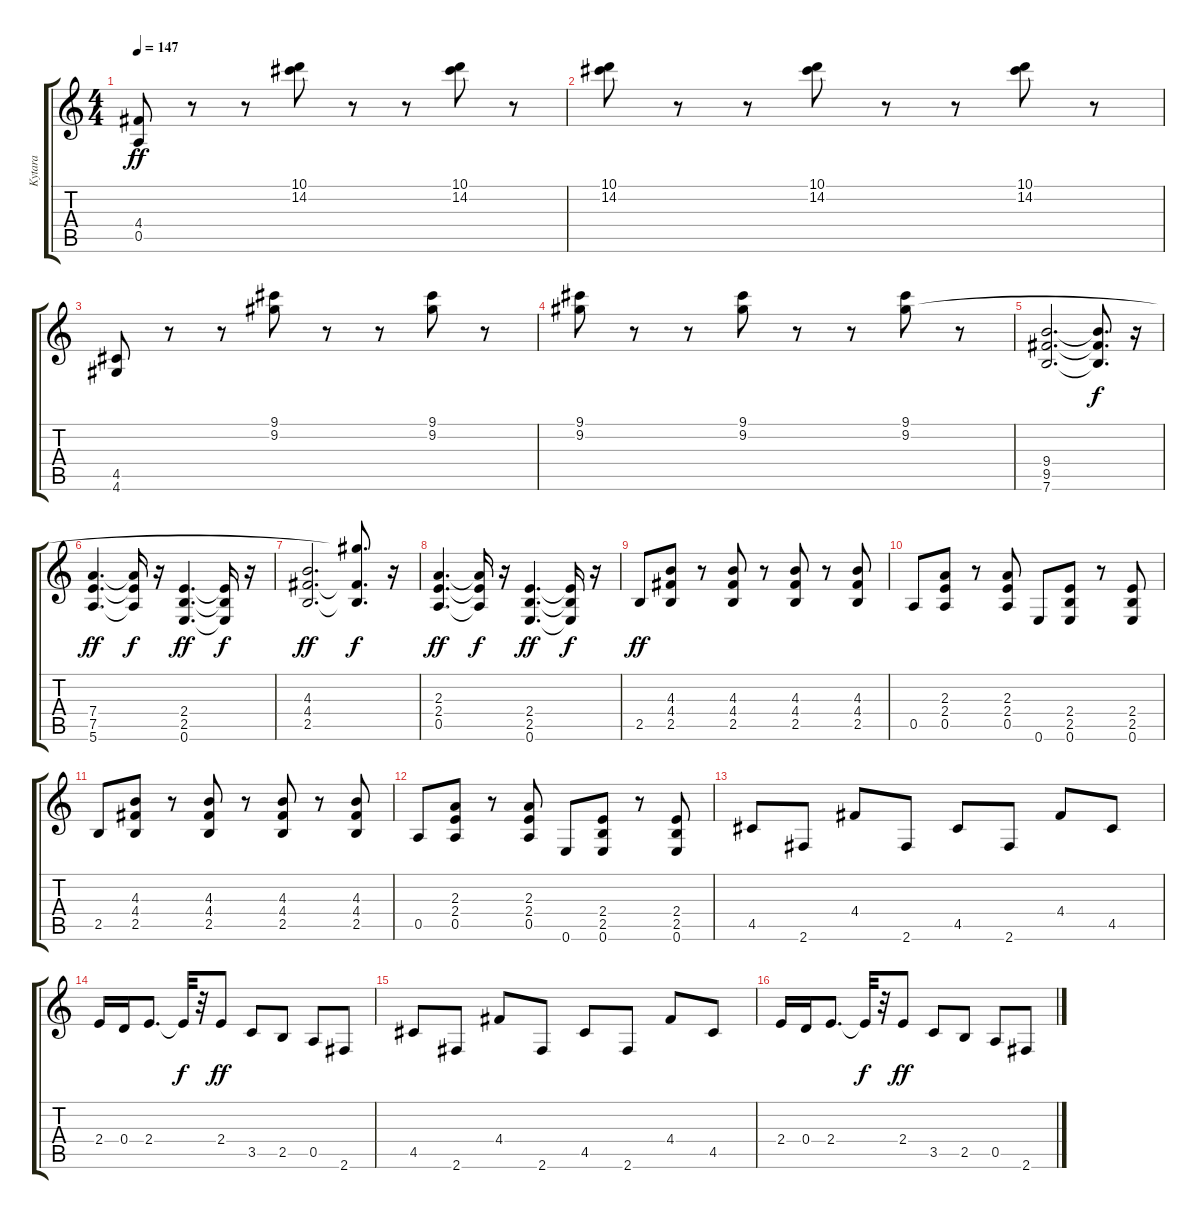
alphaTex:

\track ("Kytara" "Kytara") {instrument distortionguitar}
\staff {score tabs}
\tuning (E4 B3 G3 D3 A2 E2) {hide}
\ts (4 4)
\tempo 147
\clef g2
\ks c
(4.4 0.5).8{dy ff} r.8 r.8 (10.1 14.2).8 r.8 r.8 (10.1 14.2).8 r.8 |
(10.1 14.2).8 r.8 r.8 (10.1 14.2).8 r.8 r.8 (10.1 14.2).8 r.8 |
(4.5 4.6).8 r.8 r.8 (9.1 9.2).8 r.8 r.8 (9.1 9.2).8 r.8 |
(9.1 9.2).8 r.8 r.8 (9.1 9.2).8 r.8 r.8 (9.1 9.2).8 r.8 |
(9.4 9.5 7.6).2{d} (9.4{t} 9.5{t} 7.6{t}).8{d dy f} r.16 |
(7.4 7.5 5.6).4{d dy ff} (7.4{t} 7.5{t} 5.6{t}).16{dy f} r.16 (2.4 2.5 0.6).4{d dy ff} (2.4{t} 2.5{t} 0.6{t}).16{dy f} r.16 |
(4.3 4.4 2.5).2{d dy ff} (9.2{t} 4.4{t} 2.5{t}).8{d dy f} r.16 |
(2.3 2.4 0.5).4{d dy ff} (2.3{t} 2.4{t} 0.5{t}).16{dy f} r.16 (2.4 2.5 0.6).4{d dy ff} (2.4{t} 2.5{t} 0.6{t}).16{dy f} r.16 |
2.5.8{dy ff} (4.3 4.4 2.5).8 r.8 (4.3 4.4 2.5).8 r.8 (4.3 4.4 2.5).8 r.8 (4.3 4.4 2.5).8 |
0.5.8 (2.3 2.4 0.5).8 r.8 (2.3 2.4 0.5).8 0.6.8 (2.4 2.5 0.6).8 r.8 (2.4 2.5 0.6).8 |
2.5.8 (4.3 4.4 2.5).8 r.8 (4.3 4.4 2.5).8 r.8 (4.3 4.4 2.5).8 r.8 (4.3 4.4 2.5).8 |
0.5.8 (2.3 2.4 0.5).8 r.8 (2.3 2.4 0.5).8 0.6.8 (2.4 2.5 0.6).8 r.8 (2.4 2.5 0.6).8 |
4.5.8 2.6.8 4.4.8 2.6.8 4.5.8 2.6.8 4.4.8 4.5.8 |
2.4.16 0.4.16 2.4.8{d} 2.4{t}.32{dy f} r.32 2.4.8{dy ff} 3.5.8 2.5.8 0.5.8 2.6.8 |
4.5.8 2.6.8 4.4.8 2.6.8 4.5.8 2.6.8 4.4.8 4.5.8 |
2.4.16 0.4.16 2.4.8{d} 2.4{t}.32{dy f} r.32 2.4.8{dy ff} 3.5.8 2.5.8 0.5.8 2.6.8
